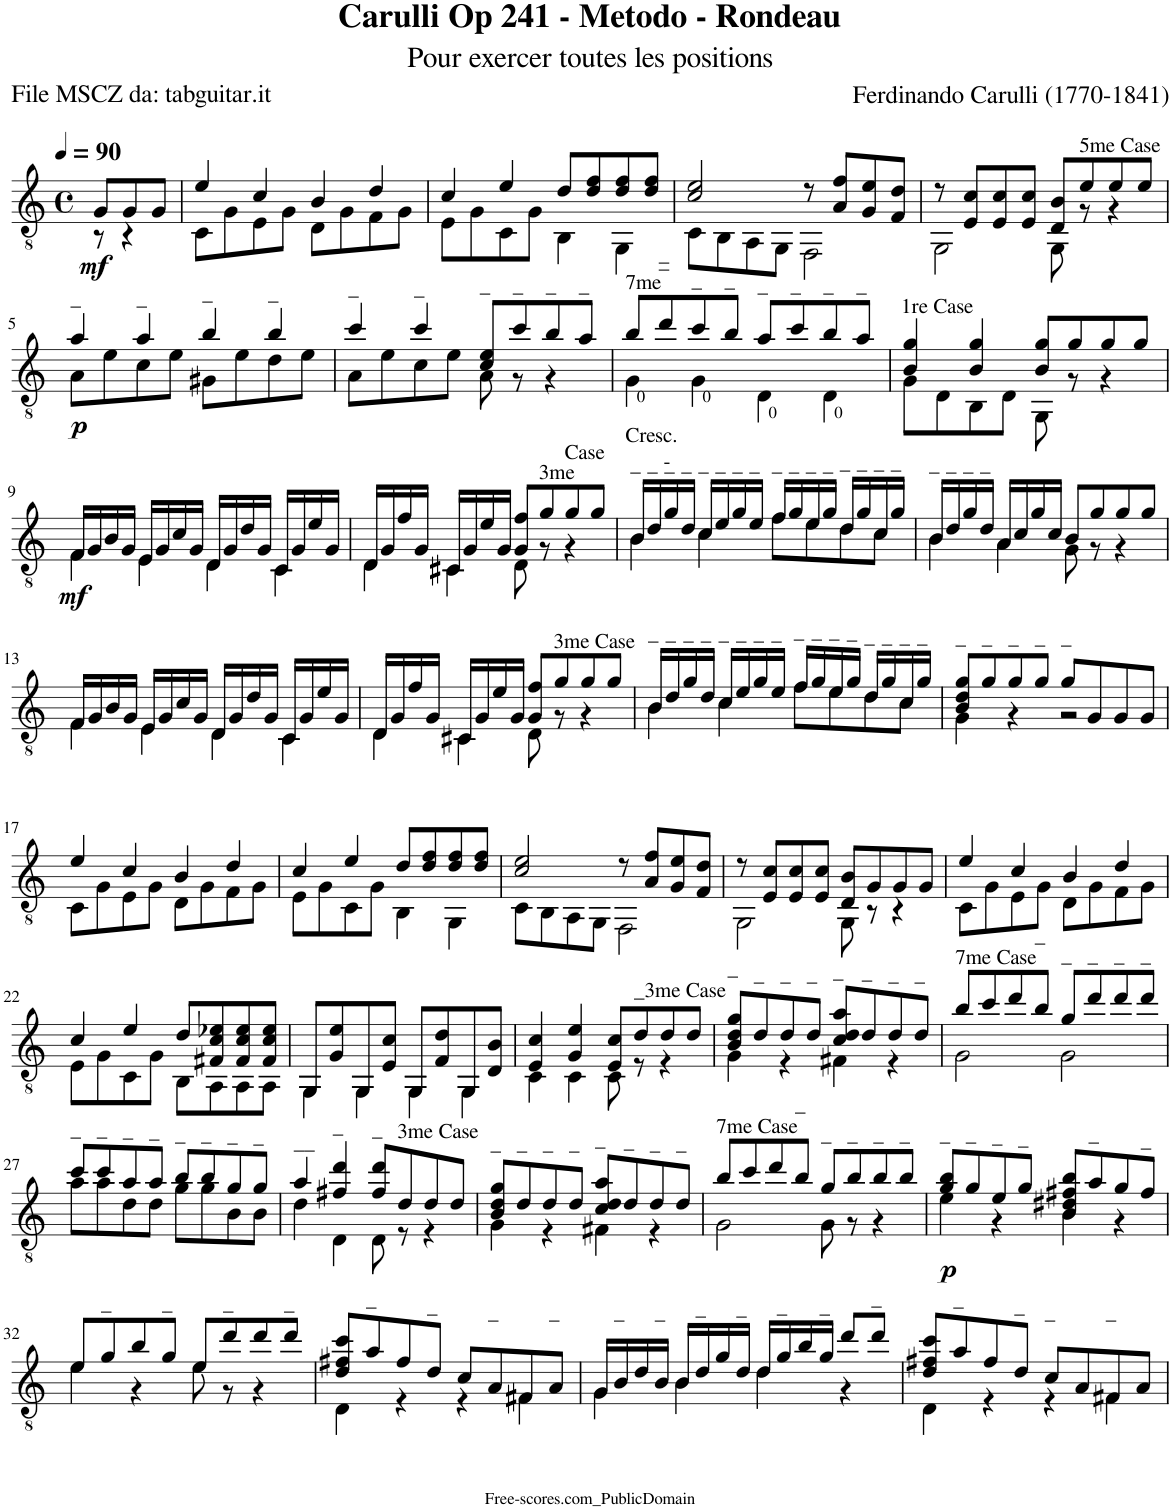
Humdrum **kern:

**kern	**dynam
*part1	*part1
*staff1	*staff1
*I"Guitar	*
*I'Guit.	*
*clefGv2	*
*k[]	*
*M4/4	*
*met(c)	*
*MM90	*
=	=
*^	*
!	!	!LO:DY:b
8G/L	8r	mf
8G/	4r	.
8G/J	.	.
=1	=1	=1
4e/	8C\L	.
.	8G\	.
4c/	8E\	.
.	8G\J	.
4B/	8D\L	.
.	8G\	.
4d/	8F\	.
.	8G\J	.
=2	=2	=2
4c/	8E\L	.
.	8G\	.
4e/	8C\	.
.	8G\J	.
8d/L	4BB\	.
8d/ 8f/	.	.
8d/ 8f/	4GG\	.
8d/ 8f/J	.	.
=3	=3	=3
2c/ 2e/	8C\L	.
.	8BB\	.
.	8AA\	.
.	8GG\J	.
8r	2FF\	.
8A/ 8f/L	.	.
8G/ 8e/	.	.
8F/ 8d/J	.	.
=4	=4	=4
8r	2GG\	.
8E/ 8c/L	.	.
8E/ 8c/	.	.
8E/ 8c/J	.	.
8D/ 8B/L	8GG\	.
!LO:TX:a:t=5me Case	!	!
8e/	8r	.
8e/	4r	.
8e/J	.	.
!!LO:LB:g=z	!!
=5	=5	=5
!LO:TX:a:t=_	!	!
!	!	!LO:DY:b
4a/	8A\L	p
.	8e\	.
!LO:TX:a:t=_	!	!
4a/	8c\	.
.	8e\J	.
!LO:TX:a:t=_	!	!
4b/	8G#X\L	.
.	8e\	.
!LO:TX:a:t=_	!	!
4b/	8d\	.
.	8e\J	.
=6	=6	=6
!LO:TX:a:t=_	!	!
4cc/	8A\L	.
.	8e\	.
!LO:TX:a:t=_	!	!
4cc/	8c\	.
.	8e\J	.
!LO:TX:a:t=_	!	!
8c/ 8e/L	8A\	.
!LO:TX:a:t=_	!	!
8cc/	8r	.
!LO:TX:a:t=_	!	!
8b/	4r	.
!LO:TX:a:t=_	!	!
8a/J	.	.
=7	=7	=7
!LO:TX:a:t=7me	!	!
!LO:TX:b:t=Cresc.	!	!
8b/L	4G\	.
!LO:TX:a:t=_	!	!
!LO:TX:a:t=_	!	!
8dd/	.	.
!LO:TX:a:t=_	!	!
8cc/	4G\	.
!LO:TX:a:t=_	!	!
8b/J	.	.
!LO:TX:a:t=_	!	!
8a/L	4D\	.
!LO:TX:a:t=_	!	!
8cc/	.	.
!LO:TX:a:t=_	!	!
8b/	4D\	.
!LO:TX:a:t=_	!	!
8a/J	.	.
=8	=8	=8
!LO:TX:a:t=1re Case	!	!
4B/ 4g/	8G\L	.
.	8D\	.
4B/ 4g/	8BB\	.
.	8D\J	.
8B/ 8g/L	8GG\	.
8g/	8r	.
8g/	4r	.
8g/J	.	.
!!LO:LB:g=z	!!
=9	=9	=9
!	!	!LO:DY:b
16F/LL	4F\	mf
16G/	.	.
16B/	.	.
16G/JJ	.	.
16E/LL	4E\	.
16G/	.	.
16c/	.	.
16G/JJ	.	.
16D/LL	4D\	.
16G/	.	.
16d/	.	.
16G/JJ	.	.
16C/LL	4C\	.
16G/	.	.
16e/	.	.
16G/JJ	.	.
=10	=10	=10
16D/LL	4D\	.
16G/	.	.
16f/	.	.
16G/JJ	.	.
16C#X/LL	4C#\	.
16G/	.	.
16e/	.	.
16G/JJ	.	.
8G/ 8f/L	8D\	.
!LO:TX:a:t=3me	!	!
8g/	8r	.
!LO:TX:a:t=Case	!	!
8g/	4r	.
8g/J	.	.
=11	=11	=11
!LO:TX:a:t=_	!	!
16B/LL	4B\	.
!LO:TX:a:t=_	!	!
16d/	.	.
!LO:TX:a:t=_	!	!
!LO:TX:a:t=-	!	!
16g/	.	.
!LO:TX:a:t=_	!	!
16d/JJ	.	.
!LO:TX:a:t=_	!	!
16c/LL	4c\	.
!LO:TX:a:t=_	!	!
16e/	.	.
!LO:TX:a:t=_	!	!
16g/	.	.
!LO:TX:a:t=_	!	!
16e/JJ	.	.
!LO:TX:a:t=_	!	!
16f/LL	8f\L	.
!LO:TX:a:t=_	!	!
16g/	.	.
!LO:TX:a:t=_	!	!
16e/	8e\	.
!LO:TX:a:t=_	!	!
16g/JJ	.	.
!LO:TX:a:t=_	!	!
16d/LL	8d\	.
!LO:TX:a:t=_	!	!
16g/	.	.
!LO:TX:a:t=_	!	!
16c/	8c\J	.
!LO:TX:a:t=_	!	!
16g/JJ	.	.
=12	=12	=12
!LO:TX:a:t=_	!	!
16B/LL	4B\	.
!LO:TX:a:t=_	!	!
16d/	.	.
!LO:TX:a:t=_	!	!
16g/	.	.
!LO:TX:a:t=_	!	!
16d/JJ	.	.
16A/LL	4A\	.
16c/	.	.
16g/	.	.
16c/JJ	.	.
8B/L	8G\	.
8g/	8r	.
8g/	4r	.
8g/J	.	.
!!LO:LB:g=z	!!
=13	=13	=13
16F/LL	4F\	.
16G/	.	.
16B/	.	.
16G/JJ	.	.
16E/LL	4E\	.
16G/	.	.
16c/	.	.
16G/JJ	.	.
16D/LL	4D\	.
16G/	.	.
16d/	.	.
16G/JJ	.	.
16C/LL	4C\	.
16G/	.	.
16e/	.	.
16G/JJ	.	.
=14	=14	=14
16D/LL	4D\	.
16G/	.	.
16f/	.	.
16G/JJ	.	.
16C#X/LL	4C#\	.
16G/	.	.
16e/	.	.
16G/JJ	.	.
8G/ 8f/L	8D\	.
!LO:TX:a:t=3me Case	!	!
8g/	8r	.
8g/	4r	.
8g/J	.	.
=15	=15	=15
!LO:TX:a:t=_	!	!
16B/LL	4B\	.
!LO:TX:a:t=_	!	!
16d/	.	.
!LO:TX:a:t=_	!	!
16g/	.	.
!LO:TX:a:t=_	!	!
16d/JJ	.	.
!LO:TX:a:t=_	!	!
16c/LL	4c\	.
!LO:TX:a:t=_	!	!
16e/	.	.
!LO:TX:a:t=_	!	!
16g/	.	.
!LO:TX:a:t=_	!	!
16e/JJ	.	.
!LO:TX:a:t=_	!	!
16f/LL	8f\L	.
!LO:TX:a:t=_	!	!
16g/	.	.
!LO:TX:a:t=_	!	!
16e/	8e\	.
!LO:TX:a:t=_	!	!
16g/JJ	.	.
!LO:TX:a:t=_	!	!
16d/LL	8d\	.
!LO:TX:a:t=_	!	!
16g/	.	.
!LO:TX:a:t=_	!	!
16c/	8c\J	.
!LO:TX:a:t=_	!	!
16g/JJ	.	.
=16	=16	=16
!LO:TX:a:t=_	!	!
8B/ 8d/ 8g/L	4G\	.
!LO:TX:a:t=_	!	!
8g/	.	.
!LO:TX:a:t=_	!	!
8g/	4r	.
!LO:TX:a:t=_	!	!
8g/J	.	.
!LO:TX:a:t=_	!	!
8g/L	2r	.
8G/	.	.
8G/	.	.
8G/J	.	.
!!LO:LB:g=z	!!
=17	=17	=17
4e/	8C\L	.
.	8G\	.
4c/	8E\	.
.	8G\J	.
4B/	8D\L	.
.	8G\	.
4d/	8F\	.
.	8G\J	.
=18	=18	=18
4c/	8E\L	.
.	8G\	.
4e/	8C\	.
.	8G\J	.
8d/L	4BB\	.
8d/ 8f/	.	.
8d/ 8f/	4GG\	.
8d/ 8f/J	.	.
=19	=19	=19
2c/ 2e/	8C\L	.
.	8BB\	.
.	8AA\	.
.	8GG\J	.
8r	2FF\	.
8A/ 8f/L	.	.
8G/ 8e/	.	.
8F/ 8d/J	.	.
=20	=20	=20
8r	2GG\	.
8E/ 8c/L	.	.
8E/ 8c/	.	.
8E/ 8c/J	.	.
8D/ 8B/L	8GG\	.
8G/	8r	.
8G/	4r	.
8G/J	.	.
=21	=21	=21
4e/	8C\L	.
.	8G\	.
4c/	8E\	.
.	8G\J	.
4B/	8D\L	.
.	8G\	.
4d/	8F\	.
.	8G\J	.
!!LO:LB:g=z	!!
=22	=22	=22
4c/	8E\L	.
.	8G\	.
4e/	8C\	.
.	8G\J	.
8d/L	8BB\L	.
8F#X/ 8c/ 8e-X/	8AA\	.
8F#/ 8c/ 8e-/	8AA\	.
8F#/ 8c/ 8e-/J	8AA\J	.
=23	=23	=23
8GG/L	4GG\	.
8G/ 8e/	.	.
8GG/	4GG\	.
8E/ 8c/J	.	.
8GG/L	4GG\	.
8F/ 8d/	.	.
8GG/	4GG\	.
8D/ 8B/J	.	.
=24	=24	=24
4E/ 4c/	4C\	.
4G/ 4e/	4C\	.
8E/ 8c/L	8C\	.
!LO:TX:a:t=_3me Case	!	!
8d/	8r	.
8d/	4r	.
8d/J	.	.
=25	=25	=25
!LO:TX:a:t=_	!	!
8B/ 8d/ 8g/L	4G\	.
!LO:TX:a:t=_	!	!
8d/	.	.
!LO:TX:a:t=_	!	!
8d/	4r	.
!LO:TX:a:t=_	!	!
8d/J	.	.
!LO:TX:a:t=_	!	!
8c/ 8d/ 8a/L	4F#X\	.
!LO:TX:a:t=_	!	!
8d/	.	.
!LO:TX:a:t=_	!	!
8d/	4r	.
!LO:TX:a:t=_	!	!
8d/J	.	.
=26	=26	=26
!LO:TX:a:t=7me Case	!	!
8b/L	2G\	.
8cc/	.	.
8dd/	.	.
!LO:TX:a:t=_	!	!
8b/J	.	.
!LO:TX:a:t=_	!	!
8g/L	2G\	.
!LO:TX:a:t=_	!	!
8dd/	.	.
!LO:TX:a:t=_	!	!
8dd/	.	.
!LO:TX:a:t=_	!	!
8dd/J	.	.
!!LO:LB:g=z	!!
=27	=27	=27
!LO:TX:a:t=_	!	!
8cc/L	8a\L	.
!LO:TX:a:t=_	!	!
8cc/	8a\	.
!LO:TX:a:t=_	!	!
8a/	8d\	.
!LO:TX:a:t=_	!	!
8a/J	8d\J	.
!LO:TX:a:t=_	!	!
8b/L	8g\L	.
!LO:TX:a:t=_	!	!
8b/	8g\	.
!LO:TX:a:t=_	!	!
8g/	8B\	.
!LO:TX:a:t=_	!	!
8g/J	8B\J	.
=28	=28	=28
!LO:TX:a:t=__	!	!
4a/	4d\	.
!LO:TX:a:t=_	!	!
4f#X/ 4dd/	4D\	.
!LO:TX:a:t=_	!	!
8f#/ 8dd/L	8D\	.
!LO:TX:a:t=3me Case	!	!
8d/	8r	.
8d/	4r	.
8d/J	.	.
=29	=29	=29
!LO:TX:a:t=_	!	!
8B/ 8d/ 8g/L	4G\	.
!LO:TX:a:t=_	!	!
8d/	.	.
!LO:TX:a:t=_	!	!
8d/	4r	.
!LO:TX:a:t=_	!	!
8d/J	.	.
!LO:TX:a:t=_	!	!
8c/ 8d/ 8a/L	4F#X\	.
!LO:TX:a:t=_	!	!
8d/	.	.
!LO:TX:a:t=_	!	!
8d/	4r	.
!LO:TX:a:t=_	!	!
8d/J	.	.
=30	=30	=30
!LO:TX:a:t=7me Case	!	!
8b/L	2G\	.
8cc/	.	.
8dd/	.	.
!LO:TX:a:t=_	!	!
8b/J	.	.
!LO:TX:a:t=_	!	!
8g/L	8G\	.
!LO:TX:a:t=_	!	!
8b/	8r	.
!LO:TX:a:t=_	!	!
8b/	4r	.
!LO:TX:a:t=_	!	!
8b/J	.	.
=31	=31	=31
!LO:TX:a:t=_	!	!
!	!	!LO:DY:b
8g/ 8b/L	4e\	p
!LO:TX:a:t=_	!	!
8g/	.	.
!LO:TX:a:t=_	!	!
8e/	4r	.
!LO:TX:a:t=_	!	!
8g/J	.	.
8B/ 8d#X/ 8f#X/ 8b/L	4B\	.
!LO:TX:a:t=_	!	!
8a/	.	.
8g/	4r	.
!LO:TX:a:t=_	!	!
8f#/J	.	.
!!LO:LB:g=z	!!
=32	=32	=32
8e/L	4e\	.
!LO:TX:a:t=_	!	!
8g/	.	.
8b/	4r	.
!LO:TX:a:t=_	!	!
8g/J	.	.
8e/L	8e\	.
!LO:TX:a:t=_	!	!
8dd/	8r	.
8dd/	4r	.
!LO:TX:a:t=_	!	!
8dd/J	.	.
=33	=33	=33
8d/ 8f#X/ 8cc/L	4D\	.
!LO:TX:a:t=_	!	!
8a/	.	.
8f#/	4r	.
!LO:TX:a:t=_	!	!
8d/J	.	.
8c/L	4r	.
!LO:TX:a:t=_	!	!
8A/	.	.
8F#X/	4F#\	.
!LO:TX:a:t=_	!	!
8A/J	.	.
=34	=34	=34
16G/LL	4G\	.
!LO:TX:a:t=_	!	!
16B/	.	.
16d/	.	.
!LO:TX:a:t=_	!	!
16B/JJ	.	.
16B/LL	4B\	.
!LO:TX:a:t=_	!	!
16d/	.	.
16g/	.	.
!LO:TX:a:t=_	!	!
16d/JJ	.	.
16d/LL	4d\	.
!LO:TX:a:t=_	!	!
16g/	.	.
16b/	.	.
!LO:TX:a:t=_	!	!
16g/JJ	.	.
8dd/L	4r	.
!LO:TX:a:t=_	!	!
8dd/J	.	.
=35	=35	=35
8d/ 8f#X/ 8cc/L	4D\	.
!LO:TX:a:t=_	!	!
8a/	.	.
8f#/	4r	.
!LO:TX:a:t=_	!	!
8d/J	.	.
!LO:TX:a:t=_	!	!
8c/L	4r	.
8A/	.	.
!LO:TX:a:t=_	!	!
8F#X/	4F#\	.
8A/J	.	.
*v	*v	*
=	=
*-	*-
